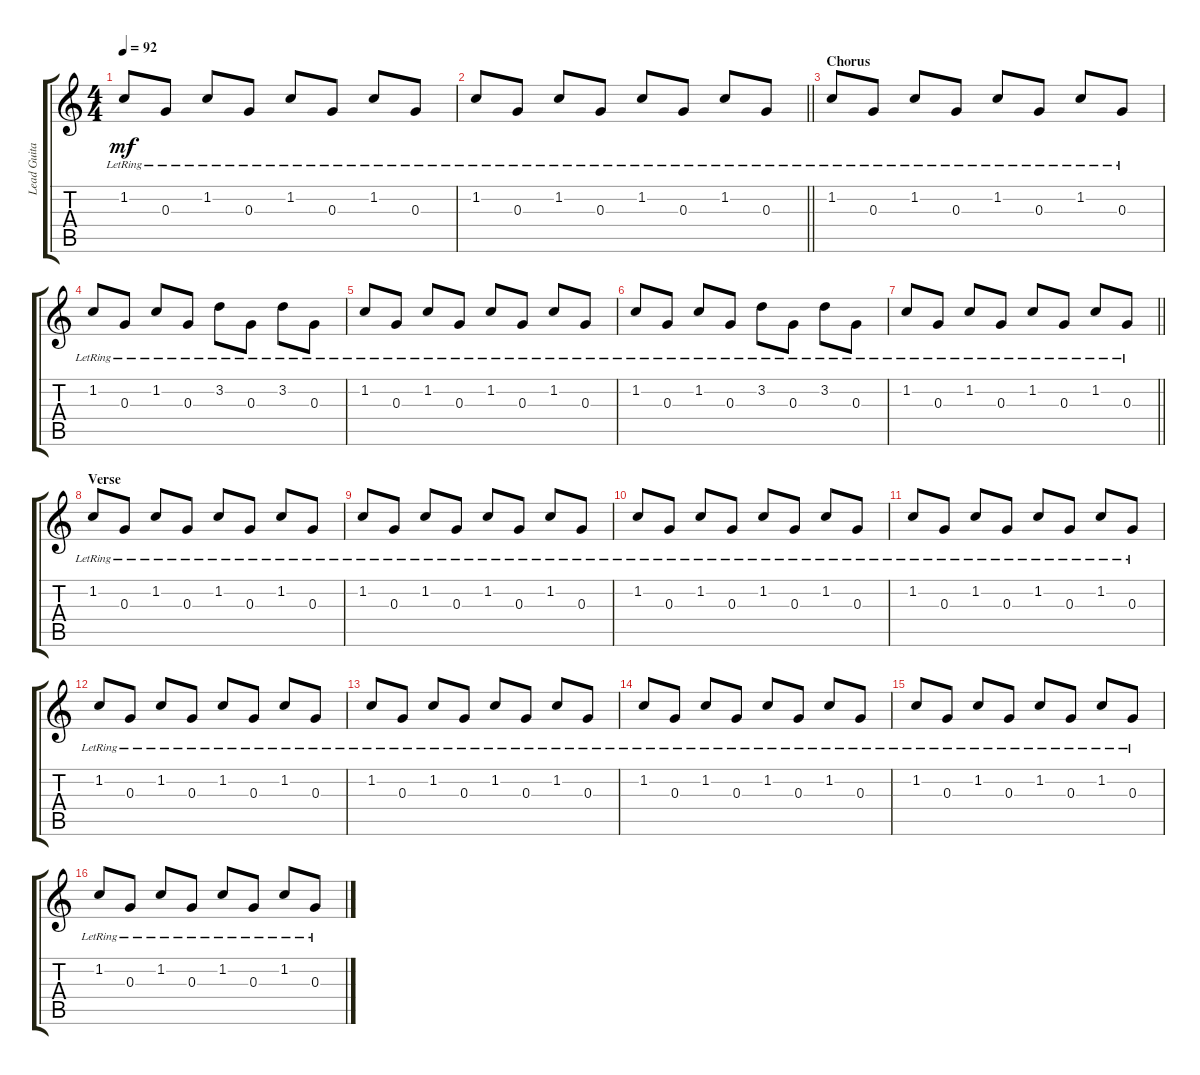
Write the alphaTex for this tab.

\track ("Lead Guitar" "Lead Guita") {instrument acousticguitarsteel}
\staff {score tabs}
\tuning (E4 B3 G3 D3 A2 E2) {hide}
\ts (4 4)
\tempo 92
\clef g2
\ks c
1.2{lr}.8{dy mf} 0.3{lr}.8 1.2{lr}.8 0.3{lr}.8 1.2{lr}.8 0.3{lr}.8 1.2{lr}.8 0.3{lr}.8 |
\barLineRight lightlight
1.2{lr}.8 0.3{lr}.8 1.2{lr}.8 0.3{lr}.8 1.2{lr}.8 0.3{lr}.8 1.2{lr}.8 0.3{lr}.8 |
\section ("" "Chorus")
1.2{lr}.8 0.3{lr}.8 1.2{lr}.8 0.3{lr}.8 1.2{lr}.8 0.3{lr}.8 1.2{lr}.8 0.3{lr}.8 |
1.2{lr}.8 0.3{lr}.8 1.2{lr}.8 0.3{lr}.8 3.2{lr}.8 0.3{lr}.8 3.2{lr}.8 0.3{lr}.8 |
1.2{lr}.8 0.3{lr}.8 1.2{lr}.8 0.3{lr}.8 1.2{lr}.8 0.3{lr}.8 1.2{lr}.8 0.3{lr}.8 |
1.2{lr}.8 0.3{lr}.8 1.2{lr}.8 0.3{lr}.8 3.2{lr}.8 0.3{lr}.8 3.2{lr}.8 0.3{lr}.8 |
\barLineRight lightlight
1.2{lr}.8 0.3{lr}.8 1.2{lr}.8 0.3{lr}.8 1.2{lr}.8 0.3{lr}.8 1.2{lr}.8 0.3{lr}.8 |
\section ("" "Verse")
1.2{lr}.8 0.3{lr}.8 1.2{lr}.8 0.3{lr}.8 1.2{lr}.8 0.3{lr}.8 1.2{lr}.8 0.3{lr}.8 |
1.2{lr}.8 0.3{lr}.8 1.2{lr}.8 0.3{lr}.8 1.2{lr}.8 0.3{lr}.8 1.2{lr}.8 0.3{lr}.8 |
1.2{lr}.8 0.3{lr}.8 1.2{lr}.8 0.3{lr}.8 1.2{lr}.8 0.3{lr}.8 1.2{lr}.8 0.3{lr}.8 |
1.2{lr}.8 0.3{lr}.8 1.2{lr}.8 0.3{lr}.8 1.2{lr}.8 0.3{lr}.8 1.2{lr}.8 0.3{lr}.8 |
1.2{lr}.8 0.3{lr}.8 1.2{lr}.8 0.3{lr}.8 1.2{lr}.8 0.3{lr}.8 1.2{lr}.8 0.3{lr}.8 |
1.2{lr}.8 0.3{lr}.8 1.2{lr}.8 0.3{lr}.8 1.2{lr}.8 0.3{lr}.8 1.2{lr}.8 0.3{lr}.8 |
1.2{lr}.8 0.3{lr}.8 1.2{lr}.8 0.3{lr}.8 1.2{lr}.8 0.3{lr}.8 1.2{lr}.8 0.3{lr}.8 |
1.2{lr}.8 0.3{lr}.8 1.2{lr}.8 0.3{lr}.8 1.2{lr}.8 0.3{lr}.8 1.2{lr}.8 0.3{lr}.8 |
1.2{lr}.8 0.3{lr}.8 1.2{lr}.8 0.3{lr}.8 1.2{lr}.8 0.3{lr}.8 1.2{lr}.8 0.3{lr}.8
